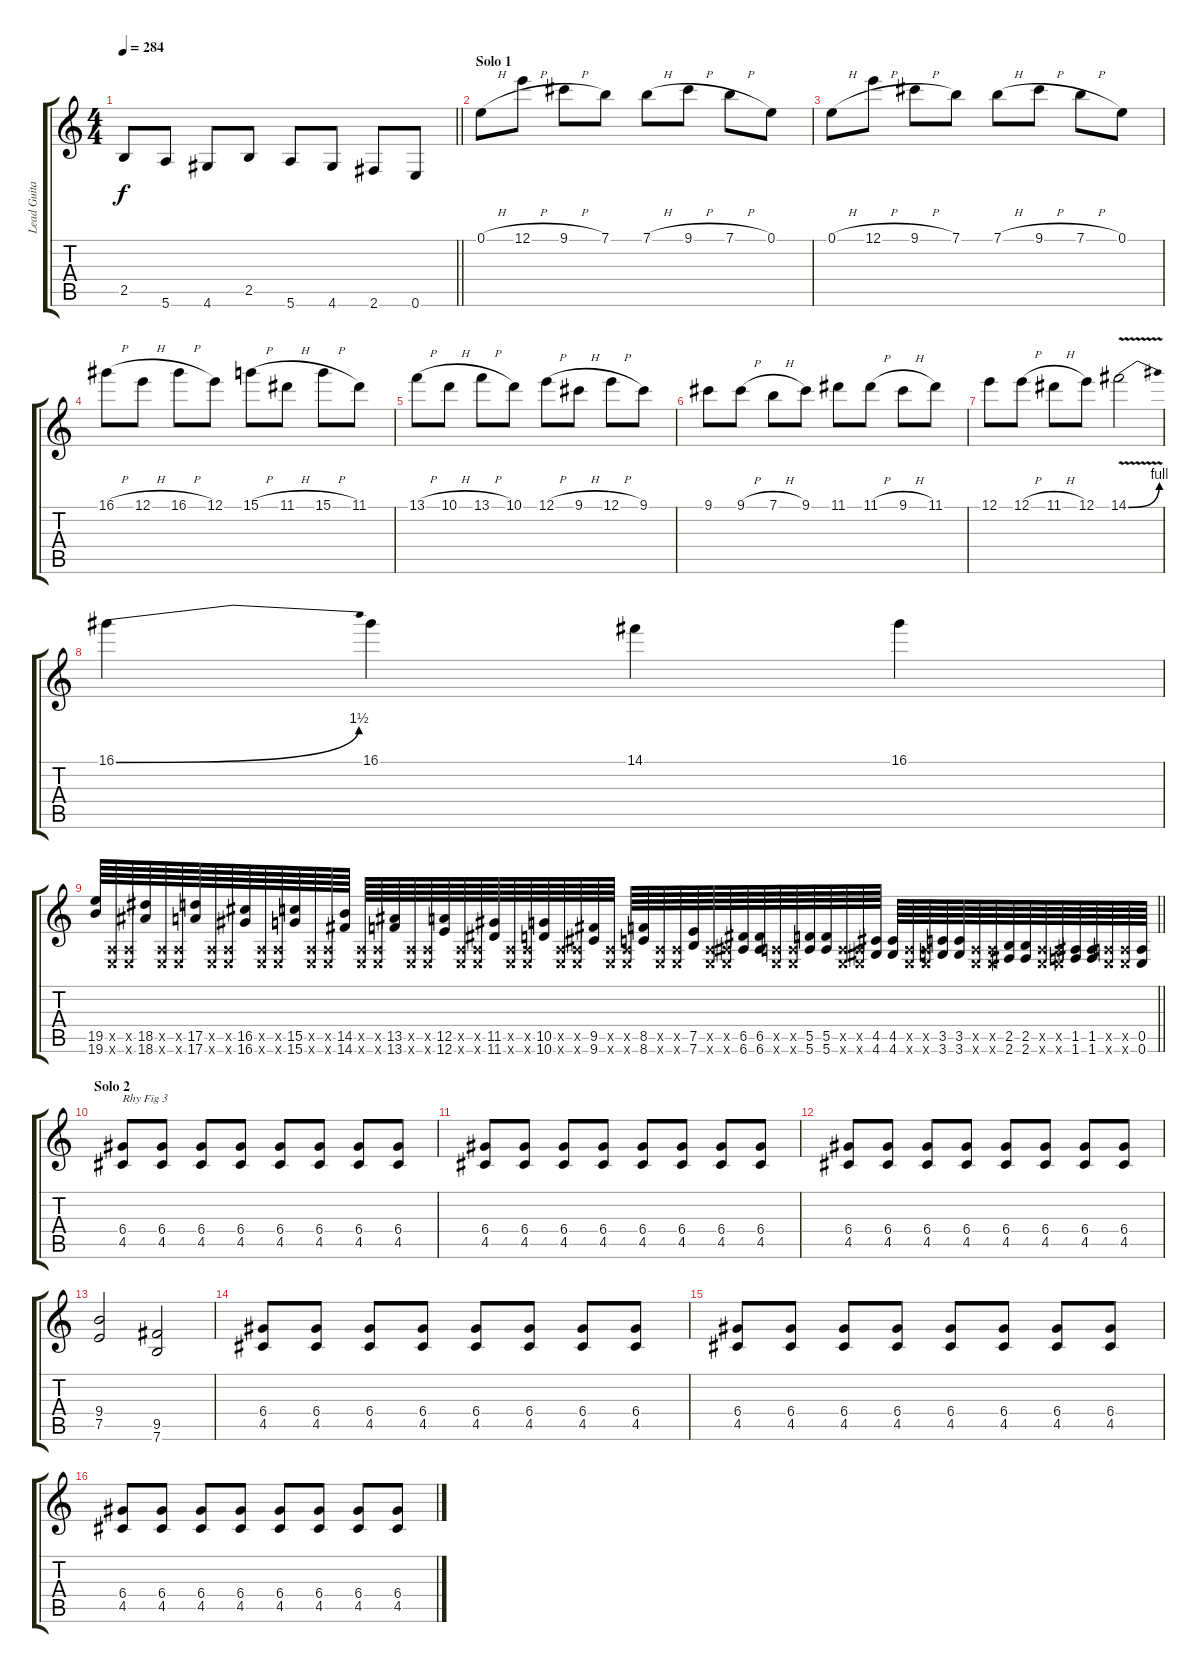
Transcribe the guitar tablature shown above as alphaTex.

\track ("Lead Guitar 1" "Lead Guita") {instrument overdrivenguitar}
\staff {score tabs}
\tuning (E4 B3 G3 D3 A2 E2) {hide}
\ts (4 4)
\tempo 284
\clef g2
\barLineRight lightlight
\ks c
2.5.8{dy f} 5.6.8 4.6.8 2.5.8 5.6.8 4.6.8 2.6.8 0.6.8 |
\section ("" "Solo 1")
0.1{h}.8 12.1{h}.8 9.1{h}.8 7.1.8 7.1{h}.8 9.1{h}.8 7.1{h}.8 0.1.8 |
0.1{h}.8 12.1{h}.8 9.1{h}.8 7.1.8 7.1{h}.8 9.1{h}.8 7.1{h}.8 0.1.8 |
16.1{h}.8 12.1{h}.8 16.1{h}.8 12.1.8 15.1{h}.8 11.1{h}.8 15.1{h}.8 11.1.8 |
13.1{h}.8 10.1{h}.8 13.1{h}.8 10.1.8 12.1{h}.8 9.1{h}.8 12.1{h}.8 9.1.8 |
9.1.8 9.1{h}.8 7.1{h}.8 9.1.8 11.1.8 11.1{h}.8 9.1{h}.8 11.1.8 |
12.1.8 12.1{h}.8 11.1{h}.8 12.1.8 14.1{be (bend 0 0 60 4) v}.2 |
16.1{be (bend 0 0 60 6)}.4 16.1.4 14.1.4 16.1.4 |
\barLineRight lightlight
(19.5 19.6).64 (0.5{x} 0.6{x}).64 (0.5{x} 0.6{x}).64 (18.5 18.6).64 (0.5{x} 0.6{x}).64 (0.5{x} 0.6{x}).64 (17.5 17.6).64 (0.5{x} 0.6{x}).64 (0.5{x} 0.6{x}).64 (16.5 16.6).64 (0.5{x} 0.6{x}).64 (0.5{x} 0.6{x}).64 (15.5 15.6).64 (0.5{x} 0.6{x}).64 (0.5{x} 0.6{x}).64 (14.5 14.6).64 (0.5{x} 0.6{x}).64 (0.5{x} 0.6{x}).64 (13.5 13.6).64 (0.5{x} 0.6{x}).64 (0.5{x} 0.6{x}).64 (12.5 12.6).64 (0.5{x} 0.6{x}).64 (0.5{x} 0.6{x}).64 (11.5 11.6).64 (0.5{x} 0.6{x}).64 (0.5{x} 0.6{x}).64 (10.5 10.6).64 (0.5{x} 0.6{x}).64 (0.5{x} 0.6{x}).64 (9.5 9.6).64 (0.5{x} 0.6{x}).64 (0.5{x} 0.6{x}).64 (8.5 8.6).64 (0.5{x} 0.6{x}).64 (0.5{x} 0.6{x}).64 (7.5 7.6).64 (0.5{x} 0.6{x}).64 (0.5{x} 0.6{x}).64 (6.5 6.6).64 (6.5 6.6).64 (0.5{x} 0.6{x}).64 (0.5{x} 0.6{x}).64 (5.5 5.6).64 (5.5 5.6).64 (0.5{x} 0.6{x}).64 (0.5{x} 0.6{x}).64 (4.5 4.6).64 (4.5 4.6).64 (0.5{x} 0.6{x}).64 (0.5{x} 0.6{x}).64 (3.5 3.6).64 (3.5 3.6).64 (0.5{x} 0.6{x}).64 (0.5{x} 0.6{x}).64 (2.5 2.6).64 (2.5 2.6).64 (0.5{x} 0.6{x}).64 (0.5{x} 0.6{x}).64 (1.5 1.6).64 (1.5 1.6).64 (0.5{x} 0.6{x}).64 (0.5{x} 0.6{x}).64 (0.5 0.6).64 |
\section ("" "Solo 2")
(6.4 4.5).8{txt "Rhy Fig 3"} (6.4 4.5).8 (6.4 4.5).8 (6.4 4.5).8 (6.4 4.5).8 (6.4 4.5).8 (6.4 4.5).8 (6.4 4.5).8 |
(6.4 4.5).8 (6.4 4.5).8 (6.4 4.5).8 (6.4 4.5).8 (6.4 4.5).8 (6.4 4.5).8 (6.4 4.5).8 (6.4 4.5).8 |
(6.4 4.5).8 (6.4 4.5).8 (6.4 4.5).8 (6.4 4.5).8 (6.4 4.5).8 (6.4 4.5).8 (6.4 4.5).8 (6.4 4.5).8 |
(9.4 7.5).2 (9.5 7.6).2 |
(6.4 4.5).8 (6.4 4.5).8 (6.4 4.5).8 (6.4 4.5).8 (6.4 4.5).8 (6.4 4.5).8 (6.4 4.5).8 (6.4 4.5).8 |
(6.4 4.5).8 (6.4 4.5).8 (6.4 4.5).8 (6.4 4.5).8 (6.4 4.5).8 (6.4 4.5).8 (6.4 4.5).8 (6.4 4.5).8 |
(6.4 4.5).8 (6.4 4.5).8 (6.4 4.5).8 (6.4 4.5).8 (6.4 4.5).8 (6.4 4.5).8 (6.4 4.5).8 (6.4 4.5).8
